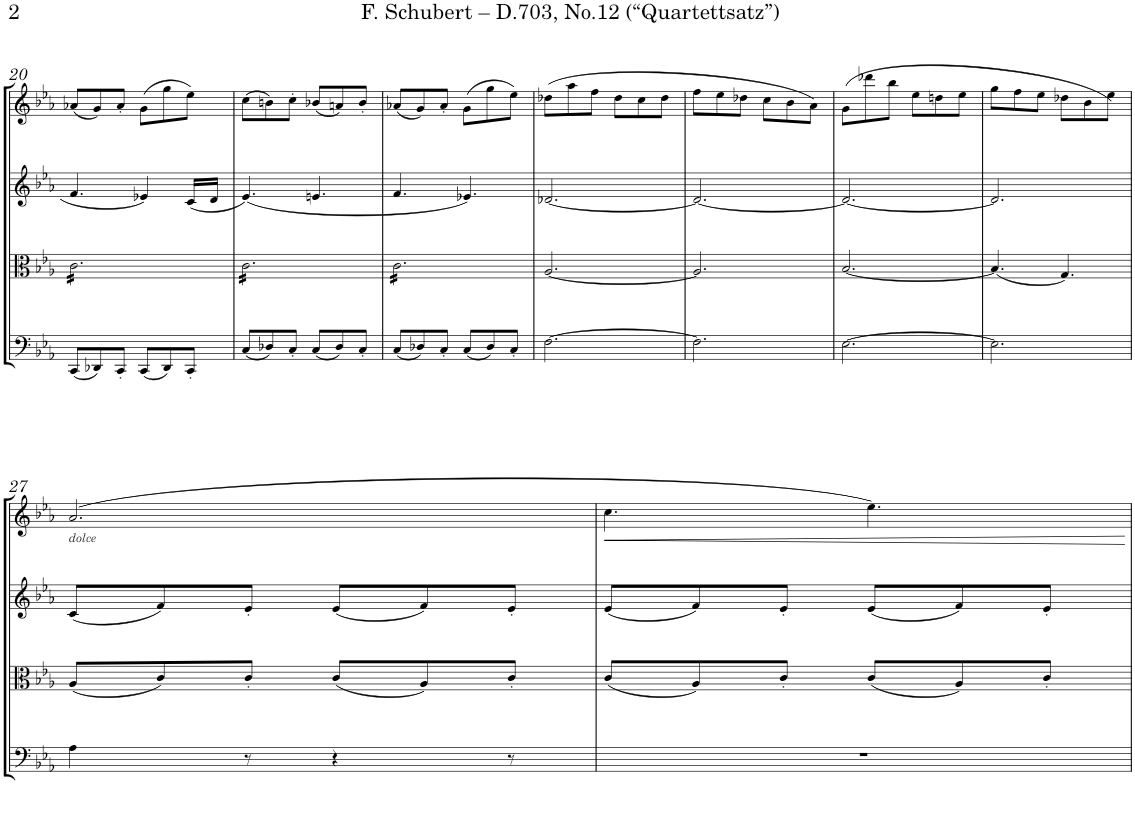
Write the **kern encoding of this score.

**kern	**kern	**kern	**kern	**dynam
*part4	*part3	*part2	*part1	*part1
*staff4	*staff3	*staff2	*staff1	*staff1
*I"Violoncello	*I"Viola	*I"Violin 2	*I"Violin 1	*
*I'Vc	*I'Vla	*I'Vln	*I'Vln	*
!!LO:PB:g=z
*clefF4	*clefC3	*clefG2	*clefG2	*
*k[b-e-a-]	*k[b-e-a-]	*k[b-e-a-]	*k[b-e-a-]	*
*M6/8	*M6/8	*M6/8	*M6/8	*
=20	=20	=20	=20	=20
*	*tremolo	*	*	*
(8CC/L	16c\LL	4.f/	(8a-X/L	.
.	16c\	.	.	.
8DD-X/)	16c\	.	8g/)	.
.	16c\	.	.	.
8CC'/J	16c\	.	8a-'/J	.
.	16c\	.	.	.
(8CC/L	16c\	4e-X/	(8g\L	.
.	16c\	.	.	.
8DD-/)	16c\	.	8gg\	.
.	16c\	.	.	.
8CC'/J	16c\	(16c/LL	8ee-\J)	.
.	16c\JJ	16d/JJ	.	.
=21	=21	=21	=21	=21
(8C/L	16c\LL	(4.e-/)	(8cc\L	.
.	16c\	.	.	.
8D-X/)	16c\	.	8bn\)	.
.	16c\	.	.	.
8C'/J	16c\	.	8cc'\J	.
.	16c\	.	.	.
(8C/L	16c\	4.en/	(8b-X/L	.
.	16c\	.	.	.
8D-/)	16c\	.	8an/)	.
.	16c\	.	.	.
8C'/J	16c\	.	8b-'/J	.
.	16c\JJ	.	.	.
=22	=22	=22	=22	=22
(8C/L	16c\LL	4.f/	(8a-X/L	.
.	16c\	.	.	.
8D-X/)	16c\	.	8g/)	.
.	16c\	.	.	.
8C'/J	16c\	.	8a-'/J	.
.	16c\	.	.	.
(8C/L	16c\	4.e-X/)	(8g\L	.
.	16c\	.	.	.
8D-/)	16c\	.	8gg\	.
.	16c\	.	.	.
8C'/J	16c\	.	8ee-\J)	.
.	16c\JJ	.	.	.
*	*Xtremolo	*	*	*
=23	=23	=23	=23	=23
[2.F\	[2.A-/	[2.d-X/	(8dd-X\L	.
.	.	.	8aa-\	.
.	.	.	8ff\J	.
.	.	.	8dd-\L	.
.	.	.	8cc\	.
.	.	.	8dd-\J	.
=24	=24	=24	=24	=24
2.F\]	2.A-/]	2.d-/_	8ff\L	.
.	.	.	8ee-\	.
.	.	.	8dd-X\J	.
.	.	.	8cc\L	.
.	.	.	8b-\	.
.	.	.	8a-\J)	.
=25	=25	=25	=25	=25
[2.E-\	[2.B-/	2.d-/_	(8g\L	.
.	.	.	8ddd-X\	.
.	.	.	8bb-\J	.
.	.	.	8ee-\L	.
.	.	.	8ddn\	.
.	.	.	8ee-\J	.
=26	=26	=26	=26	=26
2.E-\]	(4.B-/]	2.d-/]	8gg\L	.
.	.	.	8ff\	.
.	.	.	8ee-\J	.
.	4.G/)	.	8dd-X\L	.
.	.	.	8b-\	.
.	.	.	8ee-\J)	.
!!LO:LB:g=z
=27	=27	=27	=27	=27
!	!	!	!LO:TX:b:i:t=dolce	!
4A-\	(8A-/L	(8c/L	(2.a-/	.
.	8c/)	8f/)	.	.
8r	8c'/J	8e-'/J	.	.
4r	(8c/L	(8e-/L	.	.
.	8A-/)	8f/)	.	.
8r	8c'/J	8e-'/J	.	.
=28	=28	=28	=28	=28
!	!	!	!	!LO:HP:b
2.r	(8c/L	(8e-/L	4.cc\	<
.	8A-/)	8f/)	.	.
.	8c'/J	8e-'/J	.	.
.	(8c/L	(8e-/L	4.ee-\)	.
.	8A-/)	8f/)	.	.
.	8c'/J	8e-'/J	.	.
.	.	.	.	[
=	=	=	=	=
*-	*-	*-	*-	*-
